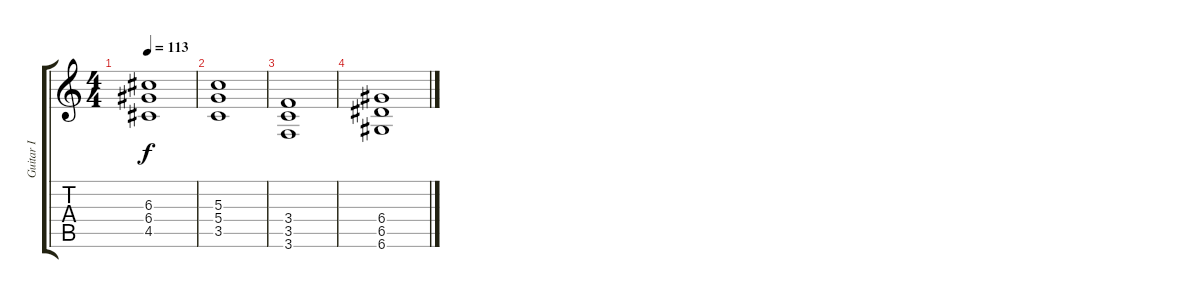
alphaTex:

\track ("Guitar I" "Guitar I") {instrument distortionguitar}
\staff {score tabs}
\tuning (E4 B3 G3 D3 A2 D2) {hide}
\ts (4 4)
\tempo 113
\clef g2
\ks c
(6.3 6.4 4.5).1{dy f} |
(5.3 5.4 3.5).1 |
(3.4 3.5 3.6).1 |
(6.4 6.5 6.6).1
